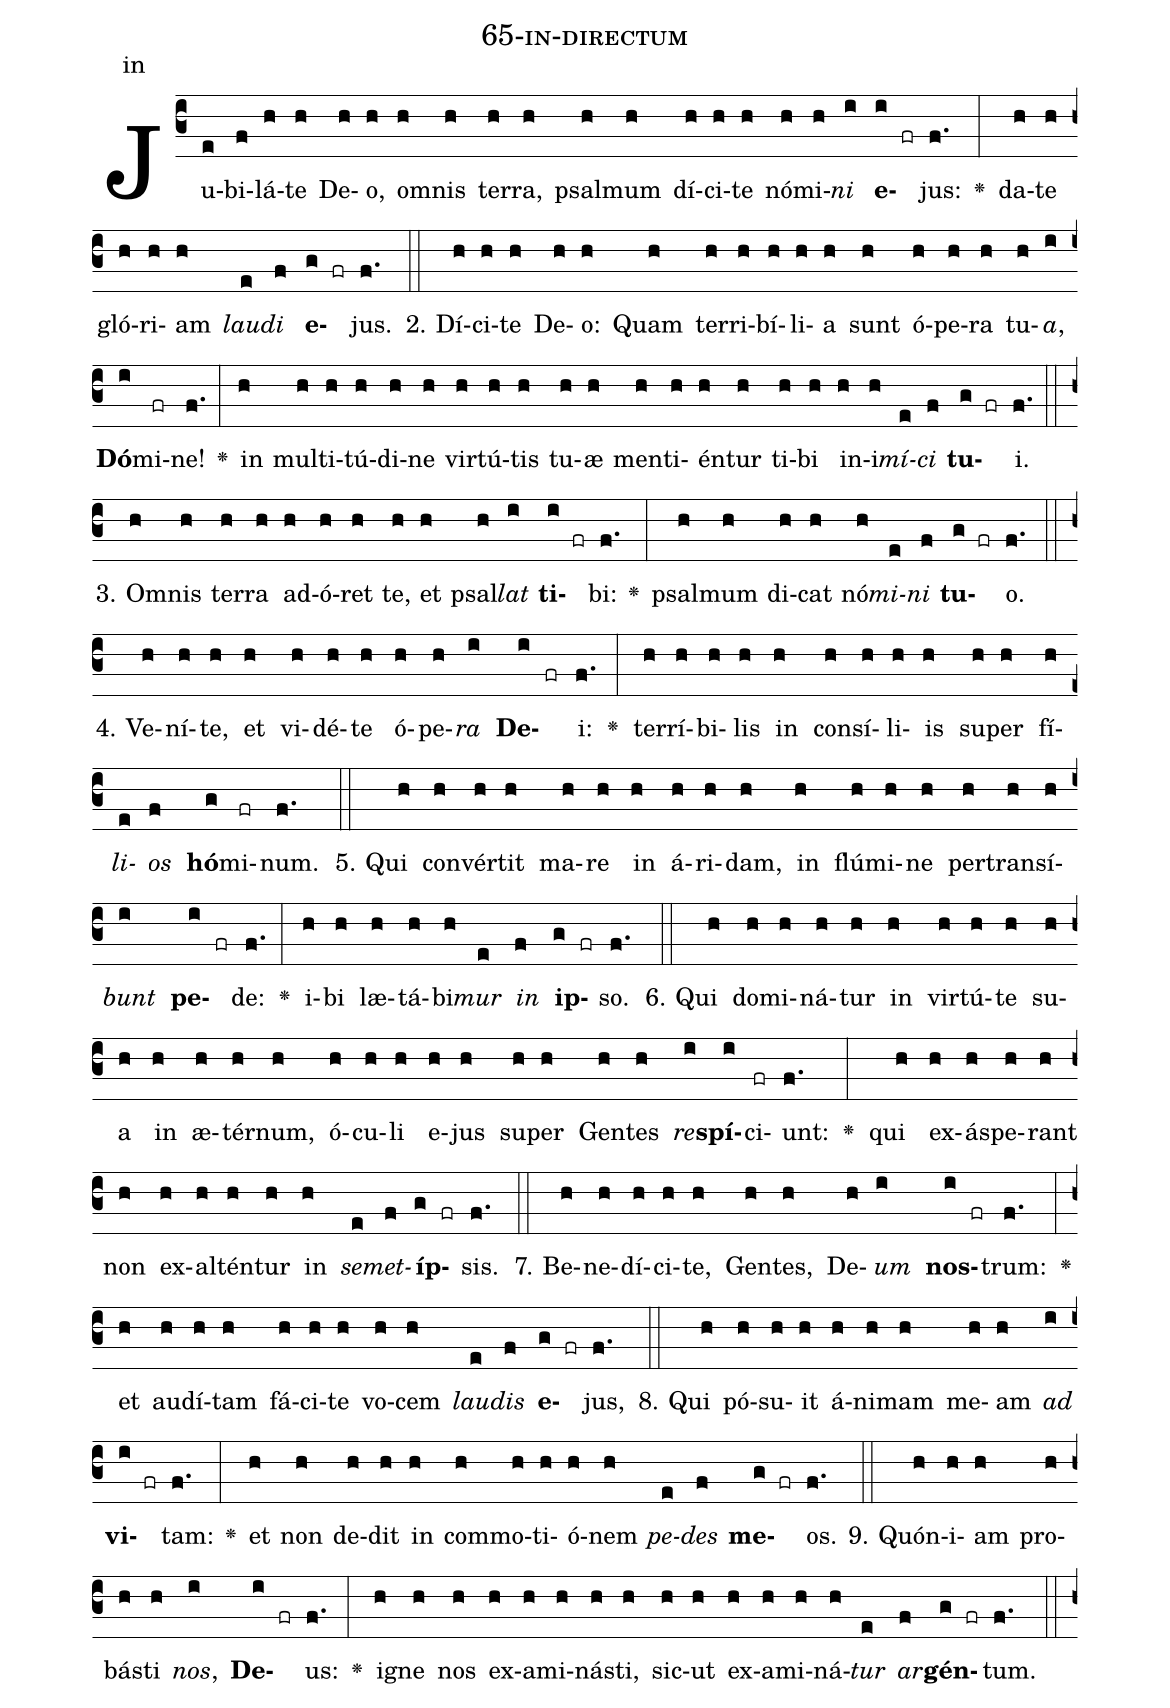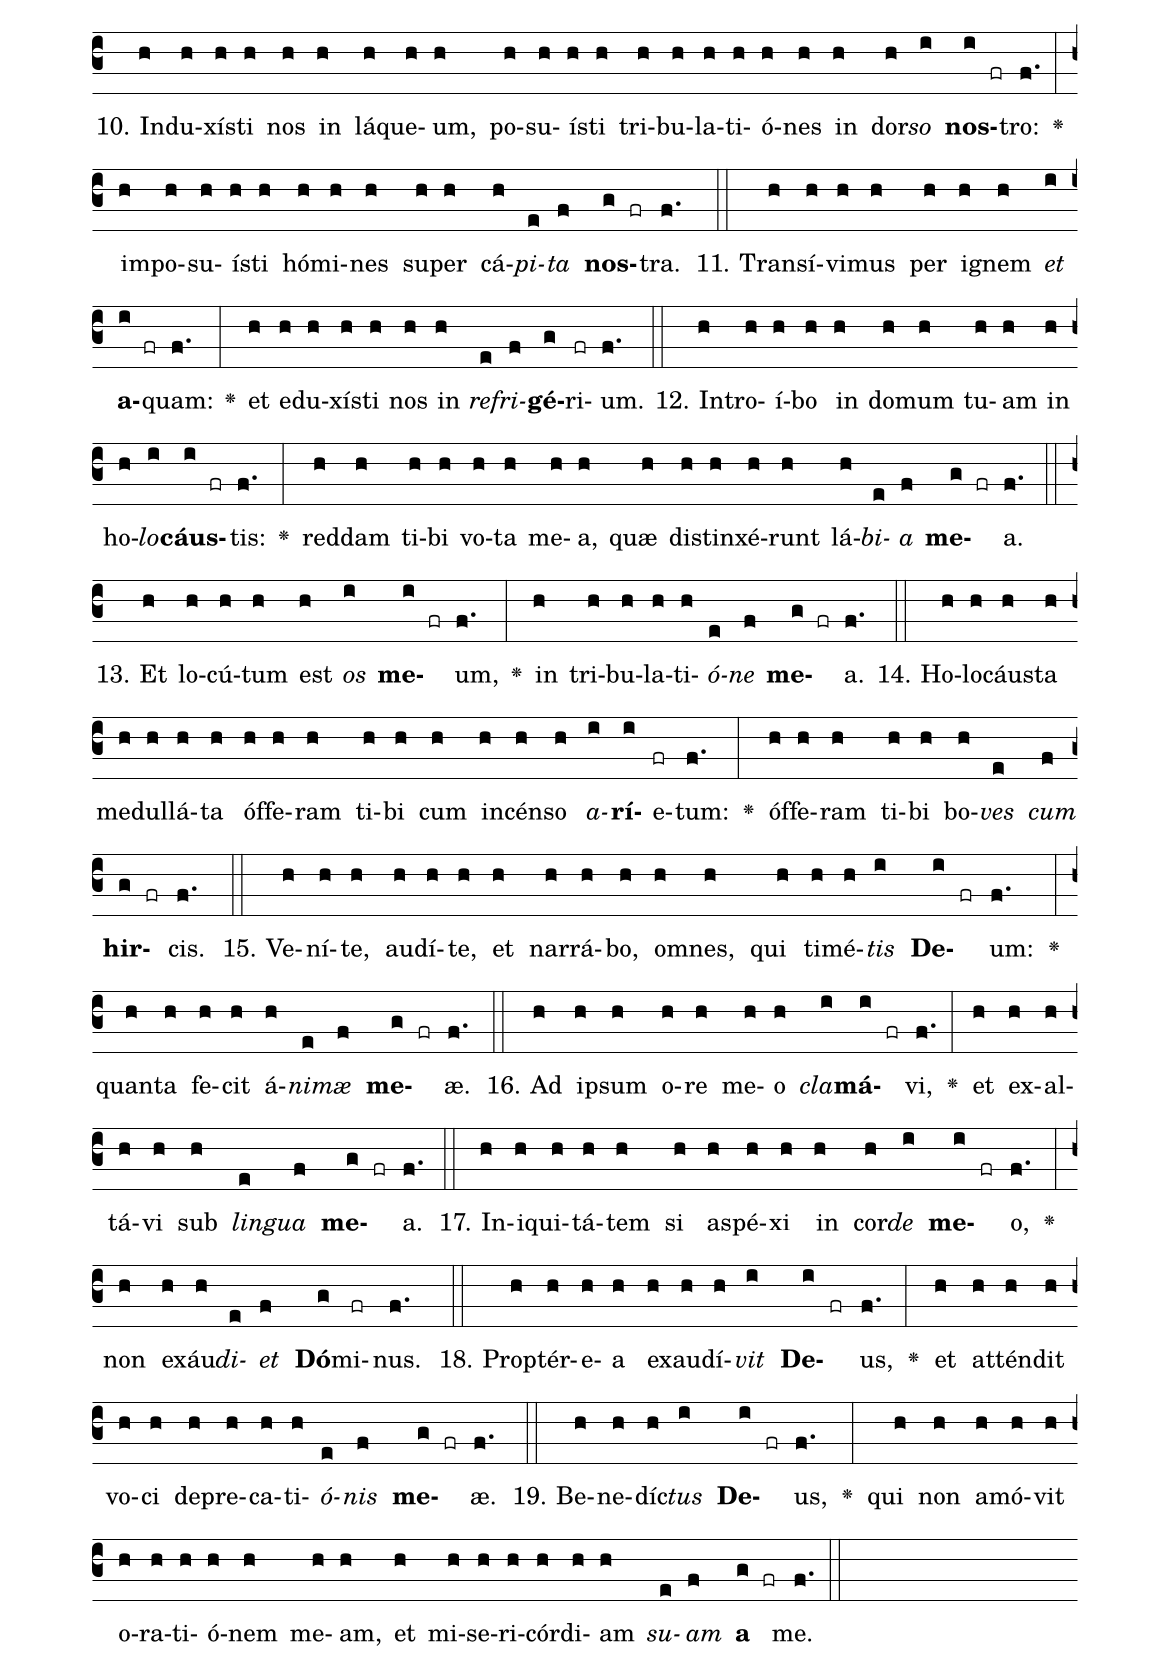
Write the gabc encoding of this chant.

name: 65-in-directum;
annotation: in;
%%
(c3)Ju(e)bi(f)lá(h)te(h) De(h)o,(h) om(h)nis(h) ter(h)ra,(h) psal(h)mum(h) dí(h)ci(h)te(h) nó(h)mi(h)<i>ni</i>(i) <b>e</b>(i fr)jus:(f.) <v>\greheightstar</v>(:) da(h)te(h) gló(h)ri(h)am(h) <i>lau</i>(e)<i>di</i>(f) <b>e</b>(g fr)jus.(f.) (::)
2. Dí(h)ci(h)te(h) De(h)o:(h) Quam(h) ter(h)ri(h)bí(h)li(h)a(h) sunt(h) ó(h)pe(h)ra(h) tu(h)<i>a</i>,(i) <b>Dó</b>(i)mi(fr)ne!(f.) <v>\greheightstar</v>(:) in(h) mul(h)ti(h)tú(h)di(h)ne(h) vir(h)tú(h)tis(h) tu(h)æ(h) men(h)ti(h)én(h)tur(h) ti(h)bi(h) in(h)i(h)<i>mí</i>(e)<i>ci</i>(f) <b>tu</b>(g fr)i.(f.) (::)
3. Om(h)nis(h) ter(h)ra(h) ad(h)ó(h)ret(h) te,(h) et(h) psal(h)<i>lat</i>(i) <b>ti</b>(i fr)bi:(f.) <v>\greheightstar</v>(:) psal(h)mum(h) di(h)cat(h) nó(h)<i>mi</i>(e)<i>ni</i>(f) <b>tu</b>(g fr)o.(f.) (::)
4. Ve(h)ní(h)te,(h) et(h) vi(h)dé(h)te(h) ó(h)pe(h)<i>ra</i>(i) <b>De</b>(i fr)i:(f.) <v>\greheightstar</v>(:) ter(h)rí(h)bi(h)lis(h) in(h) con(h)sí(h)li(h)is(h) su(h)per(h) fí(h)<i>li</i>(e)<i>os</i>(f) <b>hó</b>(g)mi(fr)num.(f.) (::)
5. Qui(h) con(h)vér(h)tit(h) ma(h)re(h) in(h) á(h)ri(h)dam,(h) in(h) flú(h)mi(h)ne(h) per(h)trans(h)í(h)<i>bunt</i>(i) <b>pe</b>(i fr)de:(f.) <v>\greheightstar</v>(:) i(h)bi(h) læ(h)tá(h)bi(h)<i>mur</i>(e) <i>in</i>(f) <b>ip</b>(g fr)so.(f.) (::)
6. Qui(h) do(h)mi(h)ná(h)tur(h) in(h) vir(h)tú(h)te(h) su(h)a(h) in(h) æ(h)tér(h)num,(h) ó(h)cu(h)li(h) e(h)jus(h) su(h)per(h) Gen(h)tes(h) <i>re</i>(i)<b>spí</b>(i)ci(fr)unt:(f.) <v>\greheightstar</v>(:) qui(h) ex(h)ás(h)pe(h)rant(h) non(h) ex(h)al(h)tén(h)tur(h) in(h) <i>se</i>(e)<i>met</i>(f)<b>íp</b>(g fr)sis.(f.) (::)
7. Be(h)ne(h)dí(h)ci(h)te,(h) Gen(h)tes,(h) De(h)<i>um</i>(i) <b>nos</b>(i fr)trum:(f.) <v>\greheightstar</v>(:) et(h) au(h)dí(h)tam(h) fá(h)ci(h)te(h) vo(h)cem(h) <i>lau</i>(e)<i>dis</i>(f) <b>e</b>(g fr)jus,(f.) (::)
8. Qui(h) pó(h)su(h)it(h) á(h)ni(h)mam(h) me(h)am(h) <i>ad</i>(i) <b>vi</b>(i fr)tam:(f.) <v>\greheightstar</v>(:) et(h) non(h) de(h)dit(h) in(h) com(h)mo(h)ti(h)ó(h)nem(h) <i>pe</i>(e)<i>des</i>(f) <b>me</b>(g fr)os.(f.) (::)
9. Quón(h)i(h)am(h) pro(h)bás(h)ti(h) <i>nos</i>,(i) <b>De</b>(i fr)us:(f.) <v>\greheightstar</v>(:) i(h)gne(h) nos(h) ex(h)a(h)mi(h)nás(h)ti,(h) sic(h)ut(h) ex(h)a(h)mi(h)ná(h)<i>tur</i>(e) <i>ar</i>(f)<b>gén</b>(g fr)tum.(f.) (::)
10. In(h)du(h)xís(h)ti(h) nos(h) in(h) lá(h)que(h)um,(h) po(h)su(h)ís(h)ti(h) tri(h)bu(h)la(h)ti(h)ó(h)nes(h) in(h) dor(h)<i>so</i>(i) <b>nos</b>(i fr)tro:(f.) <v>\greheightstar</v>(:) im(h)po(h)su(h)ís(h)ti(h) hó(h)mi(h)nes(h) su(h)per(h) cá(h)<i>pi</i>(e)<i>ta</i>(f) <b>nos</b>(g fr)tra.(f.) (::)
11. Trans(h)í(h)vi(h)mus(h) per(h) i(h)gnem(h) <i>et</i>(i) <b>a</b>(i fr)quam:(f.) <v>\greheightstar</v>(:) et(h) e(h)du(h)xís(h)ti(h) nos(h) in(h) <i>re</i>(e)<i>fri</i>(f)<b>gé</b>(g)ri(fr)um.(f.) (::)
12. In(h)tro(h)í(h)bo(h) in(h) do(h)mum(h) tu(h)am(h) in(h) ho(h)<i>lo</i>(i)<b>cáus</b>(i fr)tis:(f.) <v>\greheightstar</v>(:) red(h)dam(h) ti(h)bi(h) vo(h)ta(h) me(h)a,(h) quæ(h) di(h)stin(h)xé(h)runt(h) lá(h)<i>bi</i>(e)<i>a</i>(f) <b>me</b>(g fr)a.(f.) (::)
13. Et(h) lo(h)cú(h)tum(h) est(h) <i>os</i>(i) <b>me</b>(i fr)um,(f.) <v>\greheightstar</v>(:) in(h) tri(h)bu(h)la(h)ti(h)<i>ó</i>(e)<i>ne</i>(f) <b>me</b>(g fr)a.(f.) (::)
14. Ho(h)lo(h)cáus(h)ta(h) me(h)dul(h)lá(h)ta(h) óf(h)fe(h)ram(h) ti(h)bi(h) cum(h) in(h)cén(h)so(h) <i>a</i>(i)<b>rí</b>(i)e(fr)tum:(f.) <v>\greheightstar</v>(:) óf(h)fe(h)ram(h) ti(h)bi(h) bo(h)<i>ves</i>(e) <i>cum</i>(f) <b>hir</b>(g fr)cis.(f.) (::)
15. Ve(h)ní(h)te,(h) au(h)dí(h)te,(h) et(h) nar(h)rá(h)bo,(h) om(h)nes,(h) qui(h) ti(h)mé(h)<i>tis</i>(i) <b>De</b>(i fr)um:(f.) <v>\greheightstar</v>(:) quan(h)ta(h) fe(h)cit(h) á(h)<i>ni</i>(e)<i>mæ</i>(f) <b>me</b>(g fr)æ.(f.) (::)
16. Ad(h) ip(h)sum(h) o(h)re(h) me(h)o(h) <i>cla</i>(i)<b>má</b>(i fr)vi,(f.) <v>\greheightstar</v>(:) et(h) ex(h)al(h)tá(h)vi(h) sub(h) <i>lin</i>(e)<i>gua</i>(f) <b>me</b>(g fr)a.(f.) (::)
17. In(h)i(h)qui(h)tá(h)tem(h) si(h) a(h)spé(h)xi(h) in(h) cor(h)<i>de</i>(i) <b>me</b>(i fr)o,(f.) <v>\greheightstar</v>(:) non(h) ex(h)áu(h)<i>di</i>(e)<i>et</i>(f) <b>Dó</b>(g)mi(fr)nus.(f.) (::)
18. Prop(h)tér(h)e(h)a(h) ex(h)au(h)dí(h)<i>vit</i>(i) <b>De</b>(i fr)us,(f.) <v>\greheightstar</v>(:) et(h) at(h)tén(h)dit(h) vo(h)ci(h) de(h)pre(h)ca(h)ti(h)<i>ó</i>(e)<i>nis</i>(f) <b>me</b>(g fr)æ.(f.) (::)
19. Be(h)ne(h)díc(h)<i>tus</i>(i) <b>De</b>(i fr)us,(f.) <v>\greheightstar</v>(:) qui(h) non(h) a(h)mó(h)vit(h) o(h)ra(h)ti(h)ó(h)nem(h) me(h)am,(h) et(h) mi(h)se(h)ri(h)cór(h)di(h)am(h) <i>su</i>(e)<i>am</i>(f) <b>a</b>(g fr) me.(f.) (::)
